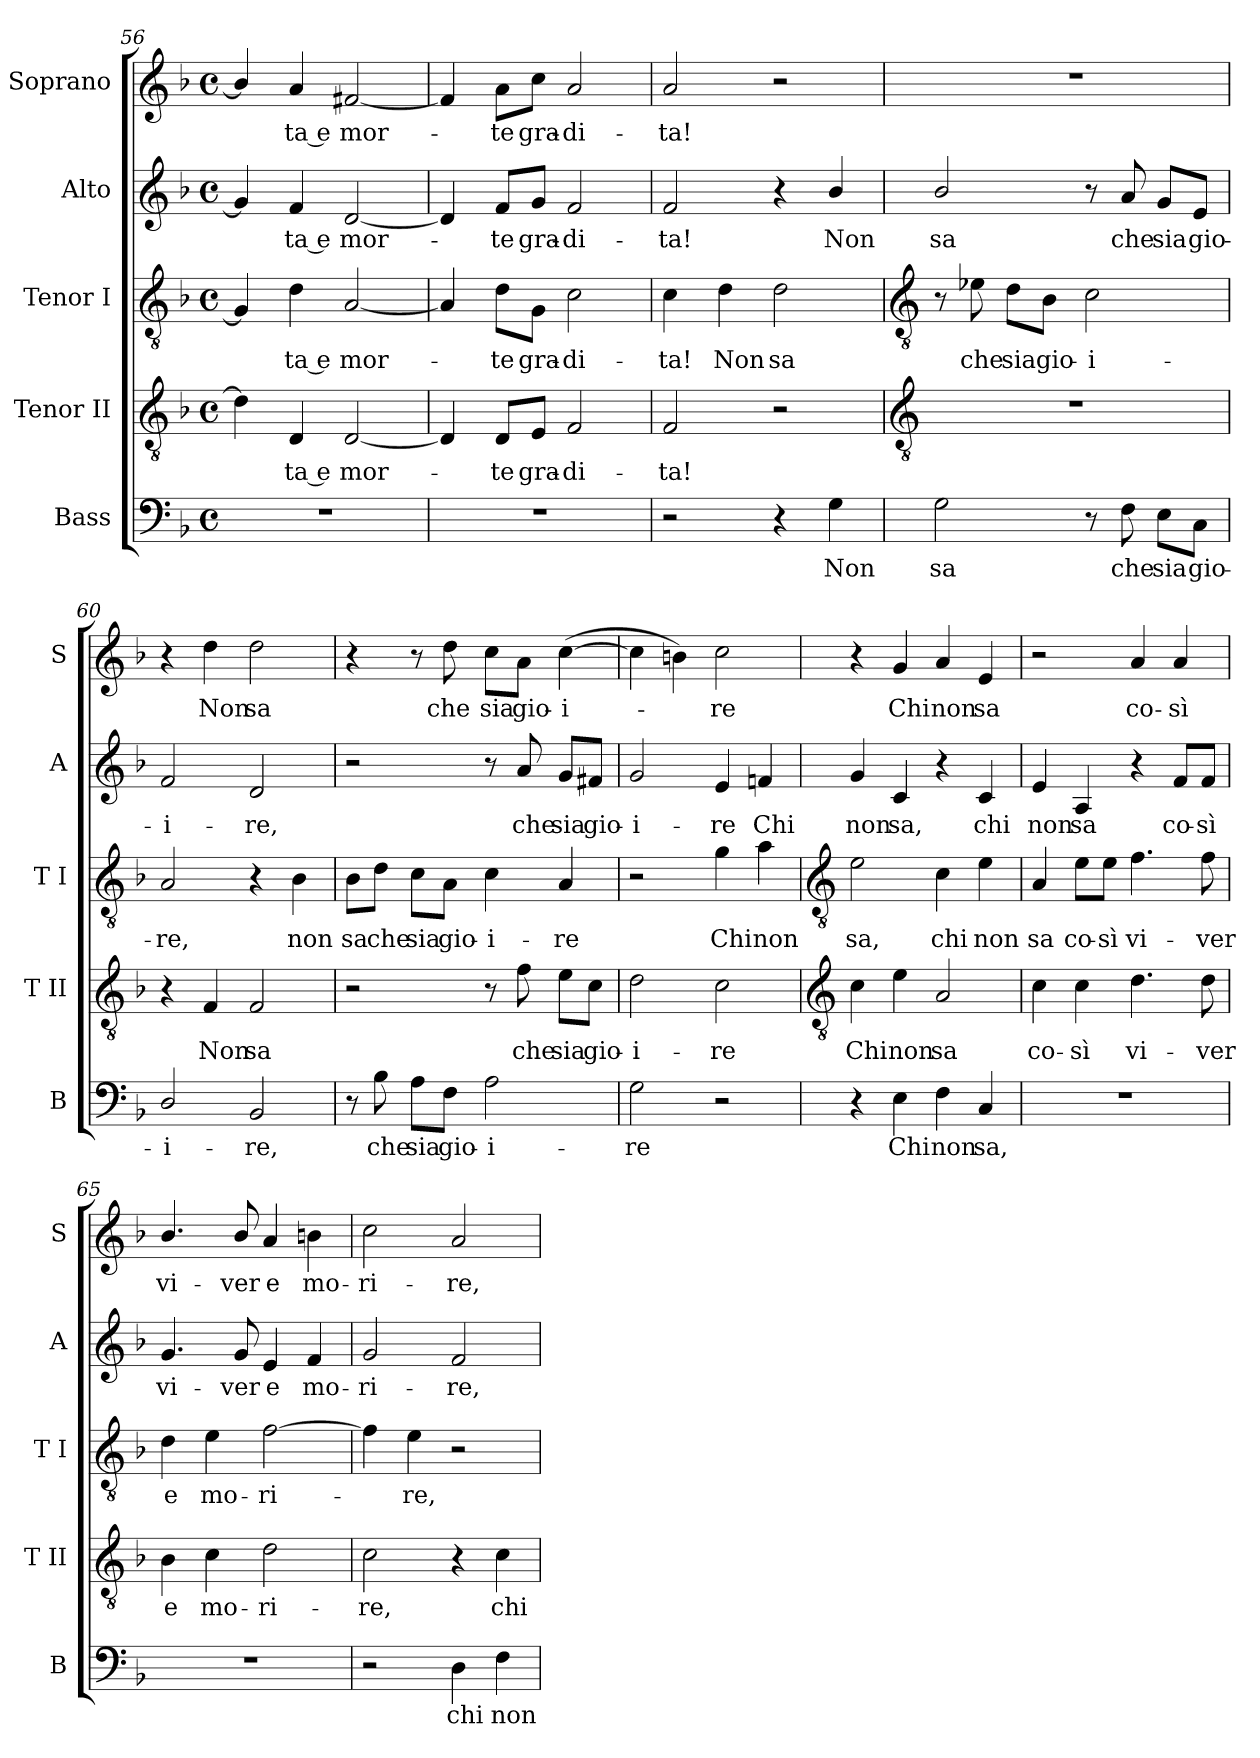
**kern	**text	**kern	**text	**kern	**text	**kern	**text	**kern	**text
*part5	*part5	*part4	*part4	*part3	*part3	*part2	*part2	*part1	*part1
*staff5	*staff5	*staff4	*staff4	*staff3	*staff3	*staff2	*staff2	*staff1	*staff1
*I"Bass	*	*I"Tenor II	*	*I"Tenor I	*	*I"Alto	*	*I"Soprano	*
*I'B	*	*I'T II	*	*I'T I	*	*I'A	*	*I'S	*
*clefF4	*	*clefGv2	*	*clefGv2	*	*clefG2	*	*clefG2	*
*k[b-]	*	*k[b-]	*	*k[b-]	*	*k[b-]	*	*k[b-]	*
*F:	*	*F:	*	*F:	*	*F:	*	*F:	*
*M4/4	*	*M4/4	*	*M4/4	*	*M4/4	*	*M4/4	*
*met(c)	*	*met(c)	*	*met(c)	*	*met(c)	*	*met(c)	*
=56	=56	=56	=56	=56	=56	=56	=56	=56	=56
1r	.	4d]	.	4G]	.	4g]	.	4b-/]	.
!	!	!	!LO:LY:b	!	!LO:LY:b	!	!LO:LY:b	!	!LO:LY:b
.	.	4D	ta e	4d	ta e	4f	ta e	4a	ta e
!	!	!	!LO:LY:b	!	!LO:LY:b	!	!LO:LY:b	!	!LO:LY:b
.	.	[2D	mor-	[2A	mor-	[2d	mor-	[2f#X	mor-
=57	=57	=57	=57	=57	=57	=57	=57	=57	=57
1r	.	4D]	.	4A]	.	4d]	.	4f#]	.
!	!	!	!LO:LY:b	!	!LO:LY:b	!	!LO:LY:b	!	!LO:LY:b
.	.	8D/L	te	8d\L	te	8f/L	te	8a\L	te
!	!	!	!LO:LY:b	!	!LO:LY:b	!	!LO:LY:b	!	!LO:LY:b
.	.	8E/J	gra-	8G\J	gra-	8g/J	gra-	8cc\J	gra-
!	!	!	!LO:LY:b	!	!LO:LY:b	!	!LO:LY:b	!	!LO:LY:b
.	.	2F	-di-	2c	-di-	2f	-di-	2a	-di-
=58	=58	=58	=58	=58	=58	=58	=58	=58	=58
!	!	!	!LO:LY:b	!	!LO:LY:b	!	!LO:LY:b	!	!LO:LY:b
2r	.	2F	-ta!	4c	-ta!	2f	-ta!	2a	-ta!
!	!	!	!	!	!LO:LY:b	!	!	!	!
.	.	.	.	4d	Non	.	.	.	.
!	!	!	!	!	!LO:LY:b	!	!	!	!
4r	.	2r	.	2d	sa	4r	.	2r	.
!	!LO:LY:b	!	!	!	!	!	!LO:LY:b	!	!
4G	Non	.	.	.	.	4b-/	Non	.	.
!!LO:LB:g=z
=59	=59	=59	=59	=59	=59	=59	=59	=59	=59
*	*	*clefGv2	*	*clefGv2	*	*	*	*	*
!	!LO:LY:b	!	!	!	!	!	!LO:LY:b	!	!
2G	sa	1r	.	8r	.	2b-/	sa	1r	.
!	!	!	!	!	!LO:LY:b	!	!	!	!
.	.	.	.	8e-X	che	.	.	.	.
!	!	!	!	!	!LO:LY:b	!	!	!	!
.	.	.	.	8d\L	sia	.	.	.	.
!	!	!	!	!	!LO:LY:b	!	!	!	!
.	.	.	.	8B-\J	gio-	.	.	.	.
!	!	!	!	!	!LO:LY:b	!	!	!	!
8r	.	.	.	2c	-i-	8r	.	.	.
!	!LO:LY:b	!	!	!	!	!	!LO:LY:b	!	!
8F	che	.	.	.	.	8a	che	.	.
!	!LO:LY:b	!	!	!	!	!	!LO:LY:b	!	!
8E\L	sia	.	.	.	.	8g/L	sia	.	.
!	!LO:LY:b	!	!	!	!	!	!LO:LY:b	!	!
8C\J	gio-	.	.	.	.	8e/J	gio-	.	.
=60	=60	=60	=60	=60	=60	=60	=60	=60	=60
!	!LO:LY:b	!	!	!	!LO:LY:b	!	!LO:LY:b	!	!
2D/	-i-	4r	.	2A	-re,	2f	-i-	4r	.
!	!	!	!LO:LY:b	!	!	!	!	!	!LO:LY:b
.	.	4F	Non	.	.	.	.	4dd	Non
!	!LO:LY:b	!	!LO:LY:b	!	!	!	!LO:LY:b	!	!LO:LY:b
2BB-	-re,	2F	sa	4r	.	2d	-re,	2dd	sa
!	!	!	!	!	!LO:LY:b	!	!	!	!
.	.	.	.	4B-	non	.	.	.	.
=61	=61	=61	=61	=61	=61	=61	=61	=61	=61
!	!	!	!	!	!LO:LY:b	!	!	!	!
8r	.	2r	.	8B-\L	sa	2r	.	4r	.
!	!LO:LY:b	!	!	!	!LO:LY:b	!	!	!	!
8B-	che	.	.	8d\J	che	.	.	.	.
!	!LO:LY:b	!	!	!	!LO:LY:b	!	!	!	!
8A\L	sia	.	.	8c\L	sia	.	.	8r	.
!	!LO:LY:b	!	!	!	!LO:LY:b	!	!	!	!LO:LY:b
8F\J	gio-	.	.	8A\J	gio-	.	.	8dd	che
!	!LO:LY:b	!	!	!	!LO:LY:b	!	!	!	!LO:LY:b
2A	-i-	8r	.	4c	-i-	8r	.	8cc\L	sia
!	!	!	!LO:LY:b	!	!	!	!LO:LY:b	!	!LO:LY:b
.	.	8f	che	.	.	8a	che	8a\J	gio-
!	!	!	!LO:LY:b	!	!LO:LY:b	!	!LO:LY:b	!	!LO:LY:b
.	.	8e\L	sia	4A	-re	8g/L	sia	(>[4cc	-i-
!	!	!	!LO:LY:b	!	!	!	!LO:LY:b	!	!
.	.	8c\J	gio-	.	.	8f#X/J	gio-	.	.
=62	=62	=62	=62	=62	=62	=62	=62	=62	=62
!	!LO:LY:b	!	!LO:LY:b	!	!	!	!LO:LY:b	!	!
2G	-re	2d	-i-	2r	.	2g	-i-	4cc]	.
.	.	.	.	.	.	.	.	4bn)	.
!	!	!	!LO:LY:b	!	!LO:LY:b	!	!LO:LY:b	!	!LO:LY:b
2r	.	2c	-re	4g	Chi	4e	-re	2cc	re
!	!	!	!	!	!LO:LY:b	!	!LO:LY:b	!	!
.	.	.	.	4a	non	4fn	Chi	.	.
!!LO:LB:g=z
=63	=63	=63	=63	=63	=63	=63	=63	=63	=63
*	*	*clefGv2	*	*clefGv2	*	*	*	*	*
!	!	!	!LO:LY:b	!	!LO:LY:b	!	!LO:LY:b	!	!
4r	.	4c	Chi	2e	sa,	4g	non	4r	.
!	!LO:LY:b	!	!LO:LY:b	!	!	!	!LO:LY:b	!	!LO:LY:b
4E	Chi	4e	non	.	.	4c	sa,	4g	Chi
!	!LO:LY:b	!	!LO:LY:b	!	!LO:LY:b	!	!	!	!LO:LY:b
4F	non	2A	sa	4c	chi	4r	.	4a	non
!	!LO:LY:b	!	!	!	!LO:LY:b	!	!LO:LY:b	!	!LO:LY:b
4C	sa,	.	.	4e	non	4c	chi	4e	sa
=64	=64	=64	=64	=64	=64	=64	=64	=64	=64
!	!	!	!LO:LY:b	!	!LO:LY:b	!	!LO:LY:b	!	!
1r	.	4c	co-	4A	sa	4e	non	2r	.
!	!	!	!LO:LY:b	!	!LO:LY:b	!	!LO:LY:b	!	!
.	.	4c	-sì	8e\L	co-	4A	sa	.	.
!	!	!	!	!	!LO:LY:b	!	!	!	!
.	.	.	.	8e\J	-sì	.	.	.	.
!	!	!	!LO:LY:b	!	!LO:LY:b	!	!	!	!LO:LY:b
.	.	4.d	vi-	4.f	vi-	4r	.	4a	co-
!	!	!	!	!	!	!	!LO:LY:b	!	!LO:LY:b
.	.	.	.	.	.	8f/L	co-	4a	-sì
!	!	!	!LO:LY:b	!	!LO:LY:b	!	!LO:LY:b	!	!
.	.	8d	-ver	8f	-ver	8f/J	-sì	.	.
=65	=65	=65	=65	=65	=65	=65	=65	=65	=65
!	!	!	!LO:LY:b	!	!LO:LY:b	!	!LO:LY:b	!	!LO:LY:b
1r	.	4B-	e	4d	e	4.g	vi-	4.b-/	vi-
!	!	!	!LO:LY:b	!	!LO:LY:b	!	!	!	!
.	.	4c	mo-	4e	mo-	.	.	.	.
!	!	!	!	!	!	!	!LO:LY:b	!	!LO:LY:b
.	.	.	.	.	.	8g	-ver	8b-/	-ver
!	!	!	!LO:LY:b	!	!LO:LY:b	!	!LO:LY:b	!	!LO:LY:b
.	.	2d	-ri-	[2f	-ri-	4e	e	4a	e
!	!	!	!	!	!	!	!LO:LY:b	!	!LO:LY:b
.	.	.	.	.	.	4f	mo-	4bn	mo-
=66	=66	=66	=66	=66	=66	=66	=66	=66	=66
!	!	!	!LO:LY:b	!	!	!	!LO:LY:b	!	!LO:LY:b
2r	.	2c	-re,	4f]	.	2g	-ri-	2cc	-ri-
!	!	!	!	!	!LO:LY:b	!	!	!	!
.	.	.	.	4e	re,	.	.	.	.
!	!LO:LY:b	!	!	!	!	!	!LO:LY:b	!	!LO:LY:b
4D	chi	4r	.	2r	.	2f	-re,	2a	-re,
!	!LO:LY:b	!	!LO:LY:b	!	!	!	!	!	!
4F	non	4c	chi	.	.	.	.	.	.
=	=	=	=	=	=	=	=	=	=
*-	*-	*-	*-	*-	*-	*-	*-	*-	*-
